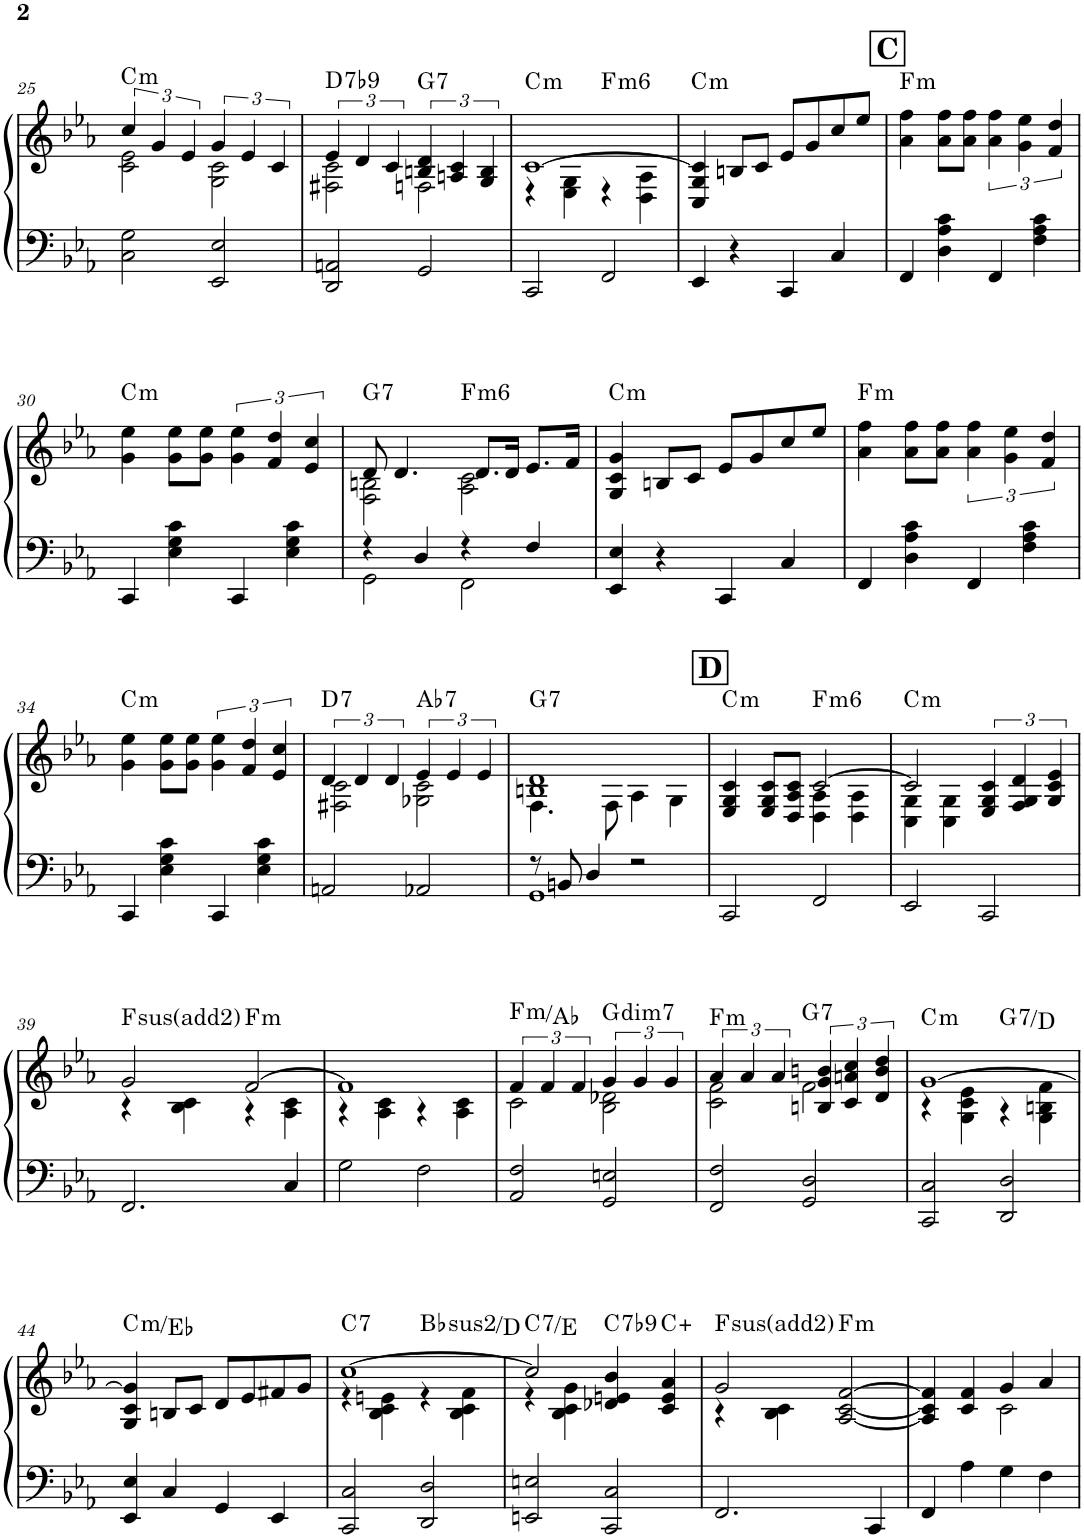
**kern	**kern	**harte
*part1	*part1	*part1
*staff2	*staff1	*
*I"Akkordeon	*	*
*clefF4	*clefG2	*
*k[b-e-a-]	*k[b-e-a-]	*
*M4/4	*M4/4	*
=24	=24	=24
*	*^	*
4FF/	4A-/ 4c/ 4f/	2ryy	.
4A-\	4c/ 4f/	.	.
4G\	4g/	2c\	.
4F\	4a-/	.	.
!!LO:PB:g=z	!!
=25	=25	=25	=25
!	!	!	!LO:H:kt=m
2C\ 2G\	6cc/	2c\ 2e-\	C:min
.	6g/	.	.
.	6e-/	.	.
2EE-/ 2E-/	6g/	2G\ 2c\	.
.	6e-/	.	.
.	6c/	.	.
=26	=26	=26	=26
!	!	!	!LO:H:kt=7
2DD/ 2AAn/	6e-/	2F#X\ 2c\	D:7(b9)
.	6d/	.	.
.	6c/	.	.
!	!	!	!LO:H:kt=7
2GG/	6Bn/ 6d/	2Fn\	G:7
.	6An/ 6c/	.	.
.	6G/ 6B/	.	.
=27	=27	=27	=27
!	!	!	!LO:H:kt=m
2CC/	[1c	4r	C:min
.	.	4E-\ 4G\	.
!	!	!	!LO:H:kt=m6
2FF/	.	4r	F:min6
.	.	4D\ 4A-\	.
=28	=28	=28	=28
!	!	!	!LO:H:kt=m
*	*v	*v	*
4EE-/	4C/ 4G/ 4c/]	C:min
4r	8Bn/L	.
.	8c/J	.
4CC/	8e-/L	.
.	8g/	.
4C/	8cc/	.
.	8ee-/J	.
!!LO:REH:place=s1:a:B:cj:fs=14:t=C
=29	=29	=29
!	!	!LO:H:kt=m
4FF/	4a-\ 4ff\	F:min
4D\ 4A-\ 4c\	8a-\ 8ff\L	.
.	8a-\ 8ff\J	.
4FF/	6a-\ 6ff\	.
.	6g\ 6ee-\	.
4F\ 4A-\ 4c\	.	.
.	6f/ 6dd/	.
!!LO:LB:g=z
=30	=30	=30
!	!	!LO:H:kt=m
4CC/	4g\ 4ee-\	C:min
4E-\ 4G\ 4c\	8g\ 8ee-\L	.
.	8g\ 8ee-\J	.
4CC/	6g\ 6ee-\	.
.	6f/ 6dd/	.
4E-\ 4G\ 4c\	.	.
.	6e-/ 6cc/	.
=31	=31	=31
*^	*^	*
!	!	!	!	!LO:H:kt=7
4r	2GG\	8d/	2F\ 2Bn\	G:7
.	.	4.d/	.	.
4D/	.	.	.	.
!	!	!	!	!LO:H:kt=m6
4r	2FF\	8.d/L	2A-\ 2c\	F:min6
.	.	16d/Jk	.	.
4F/	.	8.e-/L	.	.
.	.	16f/Jk	.	.
*v	*v	*	*	*
*	*v	*v	*
=32	=32	=32
!	!	!LO:H:kt=m
4EE-/ 4E-/	4G/ 4c/ 4g/	C:min
4r	8Bn/L	.
.	8c/J	.
4CC/	8e-/L	.
.	8g/	.
4C/	8cc/	.
.	8ee-/J	.
=33	=33	=33
!	!	!LO:H:kt=m
4FF/	4a-\ 4ff\	F:min
4D\ 4A-\ 4c\	8a-\ 8ff\L	.
.	8a-\ 8ff\J	.
4FF/	6a-\ 6ff\	.
.	6g\ 6ee-\	.
4F\ 4A-\ 4c\	.	.
.	6f/ 6dd/	.
!!LO:LB:g=z
=34	=34	=34
!	!	!LO:H:kt=m
4CC/	4g\ 4ee-\	C:min
4E-\ 4G\ 4c\	8g\ 8ee-\L	.
.	8g\ 8ee-\J	.
4CC/	6g\ 6ee-\	.
.	6f/ 6dd/	.
4E-\ 4G\ 4c\	.	.
.	6e-/ 6cc/	.
=35	=35	=35
*	*^	*
!	!	!	!LO:H:kt=7
2AAn/	6d/	2F#X\ 2c\	D:7
.	6d/	.	.
.	6d/	.	.
!	!	!	!LO:H:kt=7
2AA-X/	6e-/	2G-X\ 2c\	Ab:7
.	6e-/	.	.
.	6e-/	.	.
=36	=36	=36	=36
*^	*	*	*
!	!	!	!	!LO:H:kt=7
8r	1GG	1Bn 1d	4.F\	G:7
8BBn/	.	.	.	.
4D/	.	.	.	.
.	.	.	8F\	.
2r	.	.	4A-\	.
.	.	.	4G\	.
*v	*v	*	*	*
!!LO:REH:place=s1:a:B:cj:fs=14:t=D	!!
=37	=37	=37	=37
!	!	!	!LO:H:kt=m
2CC/	4E-/ 4G/ 4c/	2ryy	C:min
.	8E-/ 8G/ 8c/L	.	.
.	8D/ 8A-/ 8c/J	.	.
!	!	!	!LO:H:kt=m6
2FF/	[2c/	4D\ 4A-\	F:min6
.	.	4D\ 4A-\	.
=38	=38	=38	=38
!	!	!	!LO:H:kt=m
2EE-/	2c/]	4C\ 4G\	C:min
.	.	4C\ 4G\	.
2CC/	6E-/ 6G/ 6c/	2ryy	.
.	6F/ 6G/ 6d/	.	.
.	6G/ 6c/ 6e-/	.	.
!!LO:LB:g=z	!!
=39	=39	=39	=39
!	!	!	!LO:H:kt=2
2.FF/	2g/	4r	F:maj
.	.	4B-\ 4c\	.
!	!	!	!LO:H:kt=m
.	[2f/	4r	F:min
4C/	.	4A-\ 4c\	.
=40	=40	=40	=40
2G\	1f]	4r	.
.	.	4A-\ 4c\	.
2F\	.	4r	.
.	.	4A-\ 4c\	.
=41	=41	=41	=41
!	!	!	!LO:H:kt=m
2AA-/ 2F/	6f/	2c\	F:min/b3
.	6f/	.	.
.	6f/	.	.
!	!	!	!LO:H:kt=dim7
2GG/ 2En/	6g/	2B-\ 2d-X\	G:dim7
.	6g/	.	.
.	6g/	.	.
=42	=42	=42	=42
!	!	!	!LO:H:kt=m
2FF/ 2F/	6a-/	2c\ 2f\	F:min
.	6a-/	.	.
.	6a-/	.	.
!	!	!	!LO:H:kt=7
2GG/ 2D/	6Bn/ 6g/ 6bn/	2f\	G:7
.	6c/ 6an/ 6cc/	.	.
.	6d/ 6b/ 6dd/	.	.
=43	=43	=43	=43
!	!	!	!LO:H:kt=m
2CC/ 2C/	[1g	4r	C:min
.	.	4G\ 4c\ 4e-\	.
!	!	!	!LO:H:kt=7
2DD/ 2D/	.	4r	G:7/5
.	.	4G\ 4Bn\ 4f\	.
!!LO:LB:g=z
=44	=44	=44	=44
!	!	!	!LO:H:kt=m
*	*v	*v	*
4EE-/ 4E-/	4G/ 4c/ 4g/]	C:min/b3
4C/	8Bn/L	.
.	8c/J	.
4GG/	8d/L	.
.	8e-/	.
4EE-/	8f#X/	.
.	8g/J	.
=45	=45	=45
*	*^	*
!	!	!	!LO:H:kt=7
2CC/ 2C/	[1cc	4r	C:7
.	.	4B-\ 4c\ 4en\	.
!	!	!	!LO:H:kt=2
2DD/ 2D/	.	4r	Bb:(1,2,5)/3
.	.	4B-\ 4c\ 4f\	.
=46	=46	=46	=46
!	!	!	!LO:H:kt=7
2EEn/ 2En/	2cc/]	4r	C:7/3
.	.	4B-\ 4c\ 4g\	.
!	!	!	!LO:H:kt=7
2CC/ 2C/	4d-X/ 4en/ 4b-/	2ryy	C:7(b9)
.	4c/ 4e/ 4a-/	.	C:aug
=47	=47	=47	=47
!	!	!	!LO:H:kt=2
2.FF/	2g/	4r	F:maj
.	.	4B-\ 4c\	.
!	!	!	!LO:H:kt=m
.	[2A-/ [2c/ [2f/	2ryy	F:min
4CC/	.	.	.
*	*v	*v	*
=	=	=
*-	*-	*-
